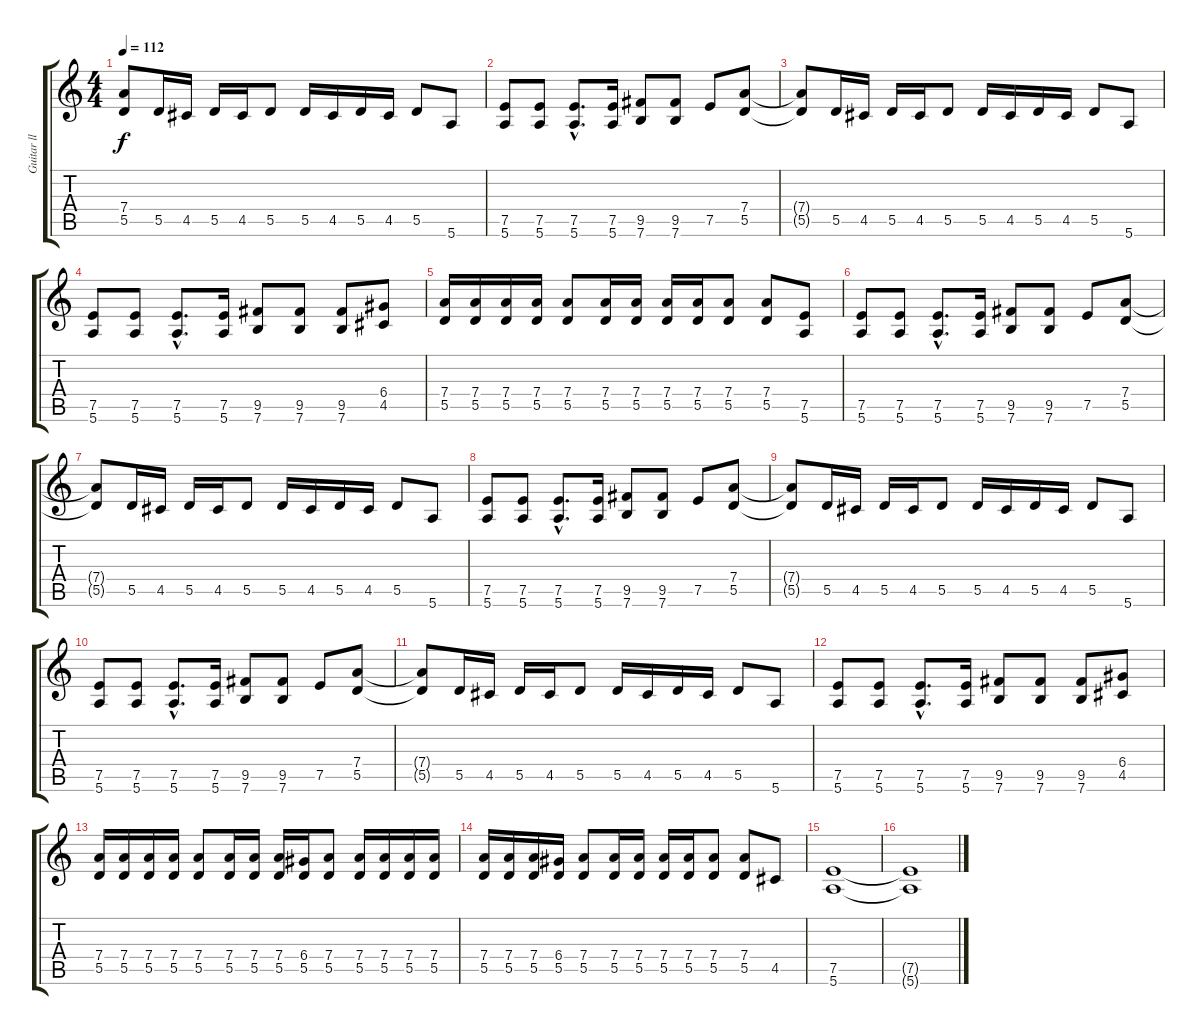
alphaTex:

\track ("Guitar ll" "Guitar ll") {instrument distortionguitar}
\staff {score tabs}
\tuning (E4 B3 G3 D3 A2 E2) {hide}
\ts (4 4)
\tempo 112
\clef g2
\ks c
(7.4{t} 5.5{t}).8{dy f} 5.5.16 4.5.16 5.5.16 4.5.16 5.5.8 5.5.16 4.5.16 5.5.16 4.5.16 5.5.8 5.6.8 |
(7.5 5.6).8 (7.5 5.6).8 (7.5{hac} 5.6{hac}).8{d} (7.5 5.6).16 (9.5 7.6).8 (9.5 7.6).8 7.5.8 (7.4 5.5).8 |
(7.4{t} 5.5{t}).8 5.5.16 4.5.16 5.5.16 4.5.16 5.5.8 5.5.16 4.5.16 5.5.16 4.5.16 5.5.8 5.6.8 |
(7.5 5.6).8 (7.5 5.6).8 (7.5{hac} 5.6{hac}).8{d} (7.5 5.6).16 (9.5 7.6).8 (9.5 7.6).8 (9.5 7.6).8 (6.4 4.5).8 |
(7.4 5.5).16 (7.4 5.5).16 (7.4 5.5).16 (7.4 5.5).16 (7.4 5.5).8 (7.4 5.5).16 (7.4 5.5).16 (7.4 5.5).16 (7.4 5.5).16 (7.4 5.5).8 (7.4 5.5).8 (7.5 5.6).8 |
(7.5 5.6).8 (7.5 5.6).8 (7.5{hac} 5.6{hac}).8{d} (7.5 5.6).16 (9.5 7.6).8 (9.5 7.6).8 7.5.8 (7.4 5.5).8 |
(7.4{t} 5.5{t}).8 5.5.16 4.5.16 5.5.16 4.5.16 5.5.8 5.5.16 4.5.16 5.5.16 4.5.16 5.5.8 5.6.8 |
(7.5 5.6).8 (7.5 5.6).8 (7.5{hac} 5.6{hac}).8{d} (7.5 5.6).16 (9.5 7.6).8 (9.5 7.6).8 7.5.8 (7.4 5.5).8 |
(7.4{t} 5.5{t}).8 5.5.16 4.5.16 5.5.16 4.5.16 5.5.8 5.5.16 4.5.16 5.5.16 4.5.16 5.5.8 5.6.8 |
(7.5 5.6).8 (7.5 5.6).8 (7.5{hac} 5.6{hac}).8{d} (7.5 5.6).16 (9.5 7.6).8 (9.5 7.6).8 7.5.8 (7.4 5.5).8 |
(7.4{t} 5.5{t}).8 5.5.16 4.5.16 5.5.16 4.5.16 5.5.8 5.5.16 4.5.16 5.5.16 4.5.16 5.5.8 5.6.8 |
(7.5 5.6).8 (7.5 5.6).8 (7.5{hac} 5.6{hac}).8{d} (7.5 5.6).16 (9.5 7.6).8 (9.5 7.6).8 (9.5 7.6).8 (6.4 4.5).8 |
(7.4 5.5).16 (7.4 5.5).16 (7.4 5.5).16 (7.4 5.5).16 (7.4 5.5).8 (7.4 5.5).16 (7.4 5.5).16 (7.4 5.5).16 (6.4 5.5).16 (7.4 5.5).8 (7.4 5.5).16 (7.4 5.5).16 (7.4 5.5).16 (7.4 5.5).16 |
(7.4 5.5).16 (7.4 5.5).16 (7.4 5.5).16 (6.4 5.5).16 (7.4 5.5).8 (7.4 5.5).16 (7.4 5.5).16 (7.4 5.5).16 (7.4 5.5).16 (7.4 5.5).8 (7.4 5.5).8 4.5.8 |
(7.5 5.6).1 |
(7.5{t} 5.6{t}).1
